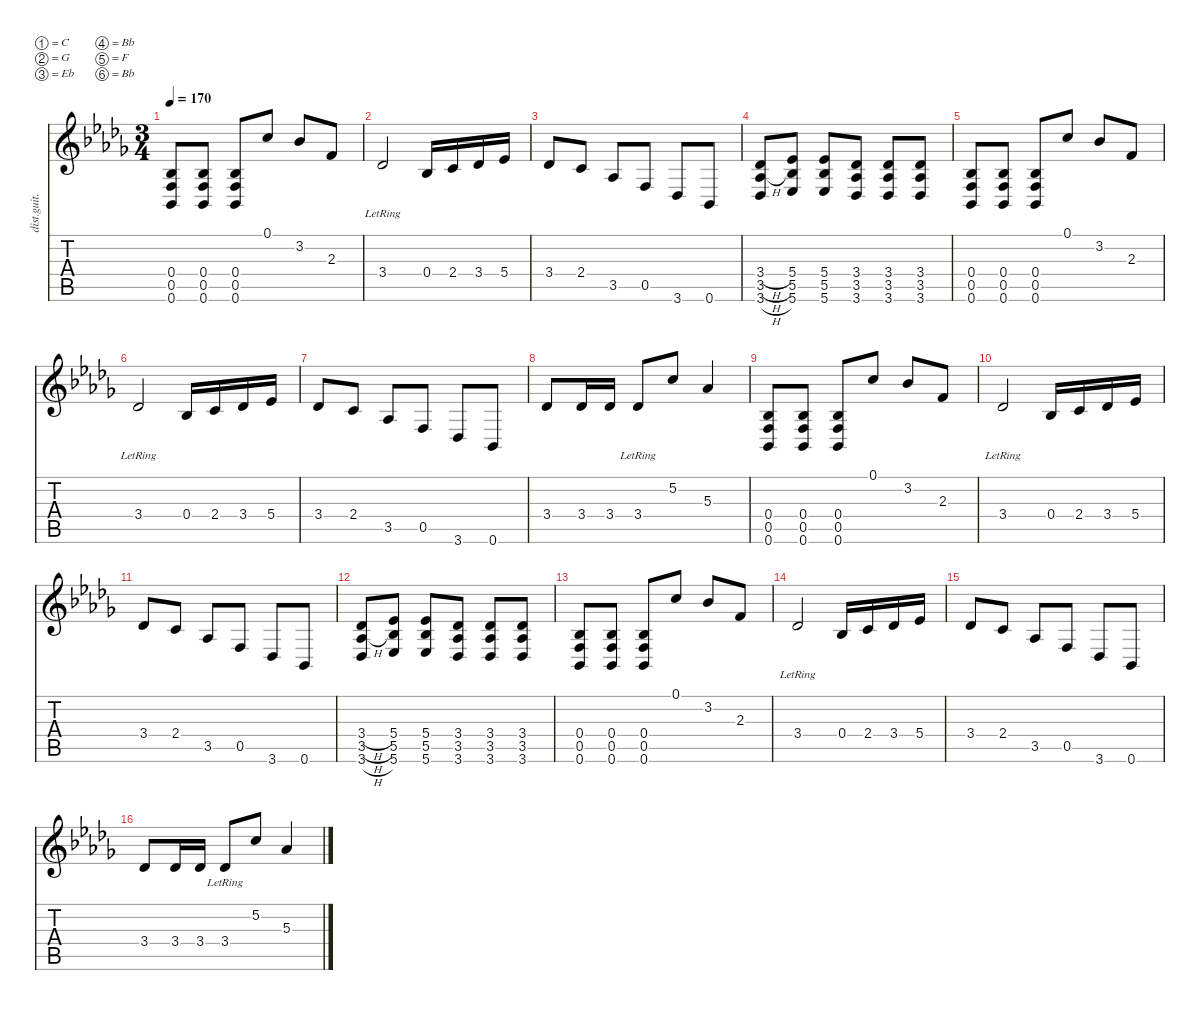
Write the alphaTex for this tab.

\defaultSystemsLayout 4
\hideDynamics
\bracketExtendMode nobrackets
\track ("Distortion Guitar" "dist.guit.") {instrument distortionguitar}
\staff {score tabs}
\tuning (C4 G3 Eb3 Bb2 F2 Bb1)
\ts (3 4)
\tempo 170
\clef g2
\ks bbminor
(0.6{acc b} 0.5{acc forcenatural} 0.4{acc b}).8{dy mf} (0.6{acc b} 0.5{acc forcenatural} 0.4{acc b}).8 (0.6{acc b} 0.5{acc forcenatural} 0.4{acc b}).8 0.1{acc forcenatural}.8 3.2{acc b}.8 2.3{acc forcenatural}.8 |
3.4{lr acc b}.2 0.4{acc b}.16 2.4{acc forcenatural}.16 3.4{acc b}.16 5.4{acc b}.16 |
3.4{acc b}.8 2.4{acc forcenatural}.8 3.5{acc b}.8 0.5{acc forcenatural}.8 3.6{acc b}.8 0.6{acc b}.8 |
(3.4{h acc b} 3.6{h acc b} 3.5{h acc b}).8 (5.6{acc b} 5.5{acc b} 5.4{acc b}).8 (5.6{acc b} 5.5{acc b} 5.4{acc b}).8 (3.6{acc b} 3.5{acc b} 3.4{acc b}).8 (3.6{acc b} 3.5{acc b} 3.4{acc b}).8 (3.6{acc b} 3.5{acc b} 3.4{acc b}).8 |
(0.6{acc b} 0.5{acc forcenatural} 0.4{acc b}).8 (0.6{acc b} 0.5{acc forcenatural} 0.4{acc b}).8 (0.6{acc b} 0.5{acc forcenatural} 0.4{acc b}).8 0.1{acc forcenatural}.8 3.2{acc b}.8 2.3{acc forcenatural}.8 |
3.4{lr acc b}.2 0.4{acc b}.16 2.4{acc forcenatural}.16 3.4{acc b}.16 5.4{acc b}.16 |
3.4{acc b}.8 2.4{acc forcenatural}.8 3.5{acc b}.8 0.5{acc forcenatural}.8 3.6{acc b}.8 0.6{acc b}.8 |
3.4{acc b}.8 3.4{acc b}.16 3.4{acc b}.16 3.4{lr acc b}.8 5.2{acc forcenatural}.8 5.3{acc b}.4 |
(0.6{acc b} 0.5{acc forcenatural} 0.4{acc b}).8 (0.6{acc b} 0.5{acc forcenatural} 0.4{acc b}).8 (0.6{acc b} 0.5{acc forcenatural} 0.4{acc b}).8 0.1{acc forcenatural}.8 3.2{acc b}.8 2.3{acc forcenatural}.8 |
3.4{lr acc b}.2 0.4{acc b}.16 2.4{acc forcenatural}.16 3.4{acc b}.16 5.4{acc b}.16 |
3.4{acc b}.8 2.4{acc forcenatural}.8 3.5{acc b}.8 0.5{acc forcenatural}.8 3.6{acc b}.8 0.6{acc b}.8 |
(3.4{h acc b} 3.6{h acc b} 3.5{h acc b}).8 (5.6{acc b} 5.5{acc b} 5.4{acc b}).8 (5.6{acc b} 5.5{acc b} 5.4{acc b}).8 (3.6{acc b} 3.5{acc b} 3.4{acc b}).8 (3.6{acc b} 3.5{acc b} 3.4{acc b}).8 (3.6{acc b} 3.5{acc b} 3.4{acc b}).8 |
(0.6{acc b} 0.5{acc forcenatural} 0.4{acc b}).8 (0.6{acc b} 0.5{acc forcenatural} 0.4{acc b}).8 (0.6{acc b} 0.5{acc forcenatural} 0.4{acc b}).8 0.1{acc forcenatural}.8 3.2{acc b}.8 2.3{acc forcenatural}.8 |
3.4{lr acc b}.2 0.4{acc b}.16 2.4{acc forcenatural}.16 3.4{acc b}.16 5.4{acc b}.16 |
3.4{acc b}.8 2.4{acc forcenatural}.8 3.5{acc b}.8 0.5{acc forcenatural}.8 3.6{acc b}.8 0.6{acc b}.8 |
3.4{acc b}.8 3.4{acc b}.16 3.4{acc b}.16 3.4{lr acc b}.8 5.2{acc forcenatural}.8 5.3{acc b}.4
